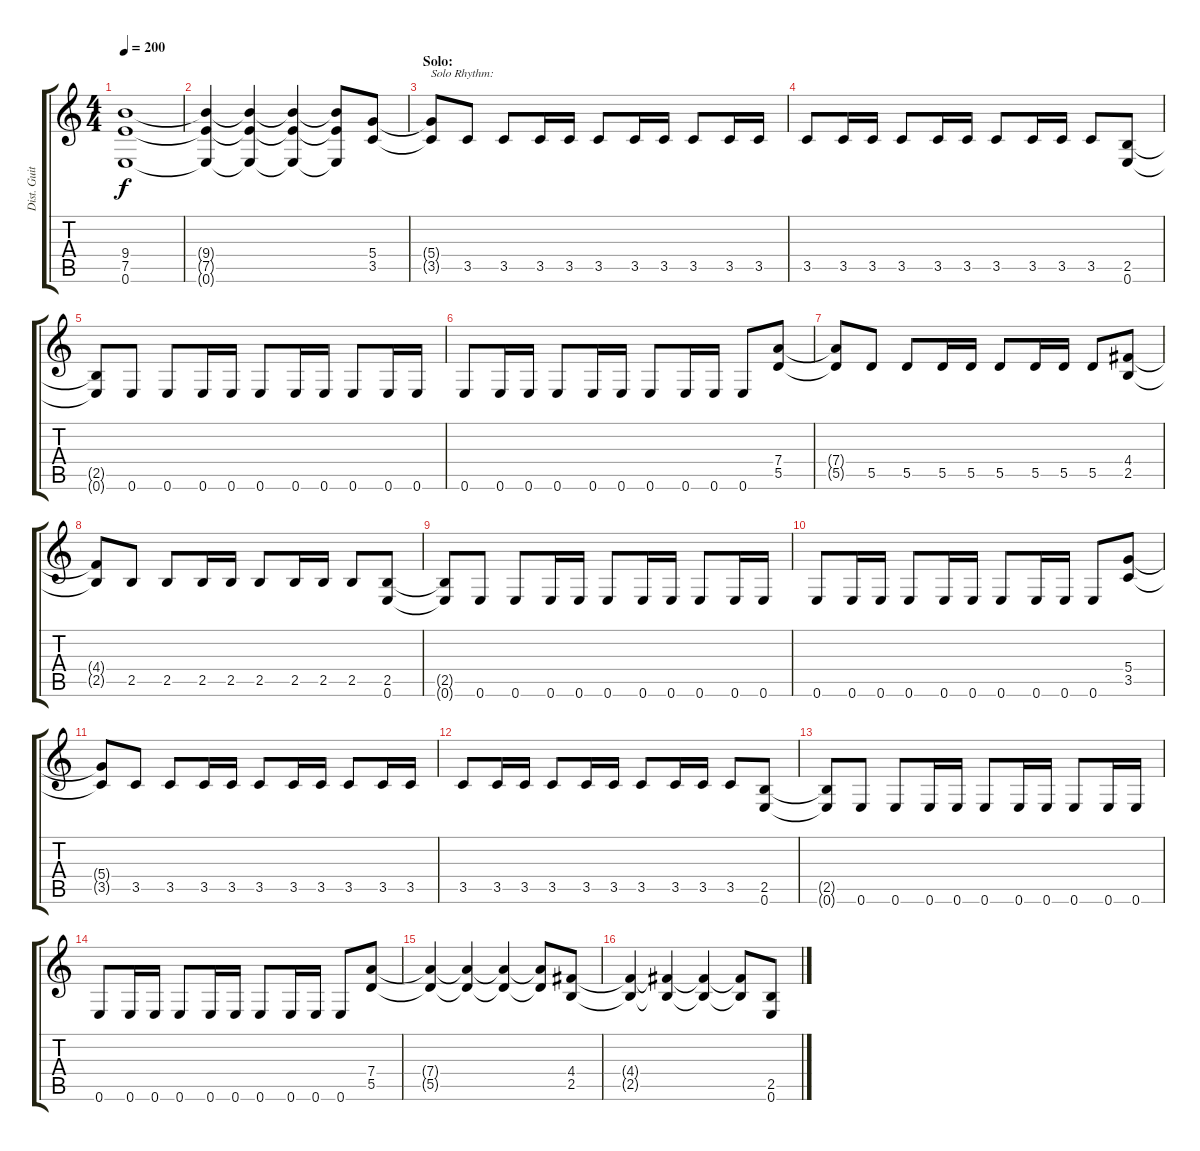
\track ("Dist. Guitar 1" "Dist. Guit") {instrument distortionguitar}
\staff {score tabs}
\tuning (E4 B3 G3 D3 A2 E2) {hide}
\ts (4 4)
\tempo 200
\clef g2
\ks c
(9.4{t} 7.5{t} 0.6{t}).1{dy f} |
(9.4{t} 7.5{t} 0.6{t}).4 (9.4{t} 7.5{t} 0.6{t}).4 (9.4{t} 7.5{t} 0.6{t}).4 (9.4{t} 7.5{t} 0.6{t}).8 (5.4 3.5).8 |
\section ("" "Solo:")
(5.4{t} 3.5{t}).8{txt "Solo Rhythm:"} 3.5.8 3.5.8 3.5.16 3.5.16 3.5.8 3.5.16 3.5.16 3.5.8 3.5.16 3.5.16 |
3.5.8 3.5.16 3.5.16 3.5.8 3.5.16 3.5.16 3.5.8 3.5.16 3.5.16 3.5.8 (2.5 0.6).8 |
(2.5{t} 0.6{t}).8 0.6.8 0.6.8 0.6.16 0.6.16 0.6.8 0.6.16 0.6.16 0.6.8 0.6.16 0.6.16 |
0.6.8 0.6.16 0.6.16 0.6.8 0.6.16 0.6.16 0.6.8 0.6.16 0.6.16 0.6.8 (7.4 5.5).8 |
(7.4{t} 5.5{t}).8 5.5.8 5.5.8 5.5.16 5.5.16 5.5.8 5.5.16 5.5.16 5.5.8 (4.4 2.5).8 |
(4.4{t} 2.5{t}).8 2.5.8 2.5.8 2.5.16 2.5.16 2.5.8 2.5.16 2.5.16 2.5.8 (2.5 0.6).8 |
(2.5{t} 0.6{t}).8 0.6.8 0.6.8 0.6.16 0.6.16 0.6.8 0.6.16 0.6.16 0.6.8 0.6.16 0.6.16 |
0.6.8 0.6.16 0.6.16 0.6.8 0.6.16 0.6.16 0.6.8 0.6.16 0.6.16 0.6.8 (5.4 3.5).8 |
(5.4{t} 3.5{t}).8 3.5.8 3.5.8 3.5.16 3.5.16 3.5.8 3.5.16 3.5.16 3.5.8 3.5.16 3.5.16 |
3.5.8 3.5.16 3.5.16 3.5.8 3.5.16 3.5.16 3.5.8 3.5.16 3.5.16 3.5.8 (2.5 0.6).8 |
(2.5{t} 0.6{t}).8 0.6.8 0.6.8 0.6.16 0.6.16 0.6.8 0.6.16 0.6.16 0.6.8 0.6.16 0.6.16 |
0.6.8 0.6.16 0.6.16 0.6.8 0.6.16 0.6.16 0.6.8 0.6.16 0.6.16 0.6.8 (7.4 5.5).8 |
(7.4{t} 5.5{t}).4 (7.4{t} 5.5{t}).4 (7.4{t} 5.5{t}).4 (7.4{t} 5.5{t}).8 (4.4 2.5).8 |
(4.4{t} 2.5{t}).4 (4.4{t} 2.5{t}).4 (4.4{t} 2.5{t}).4 (4.4{t} 2.5{t}).8 (2.5 0.6).8
